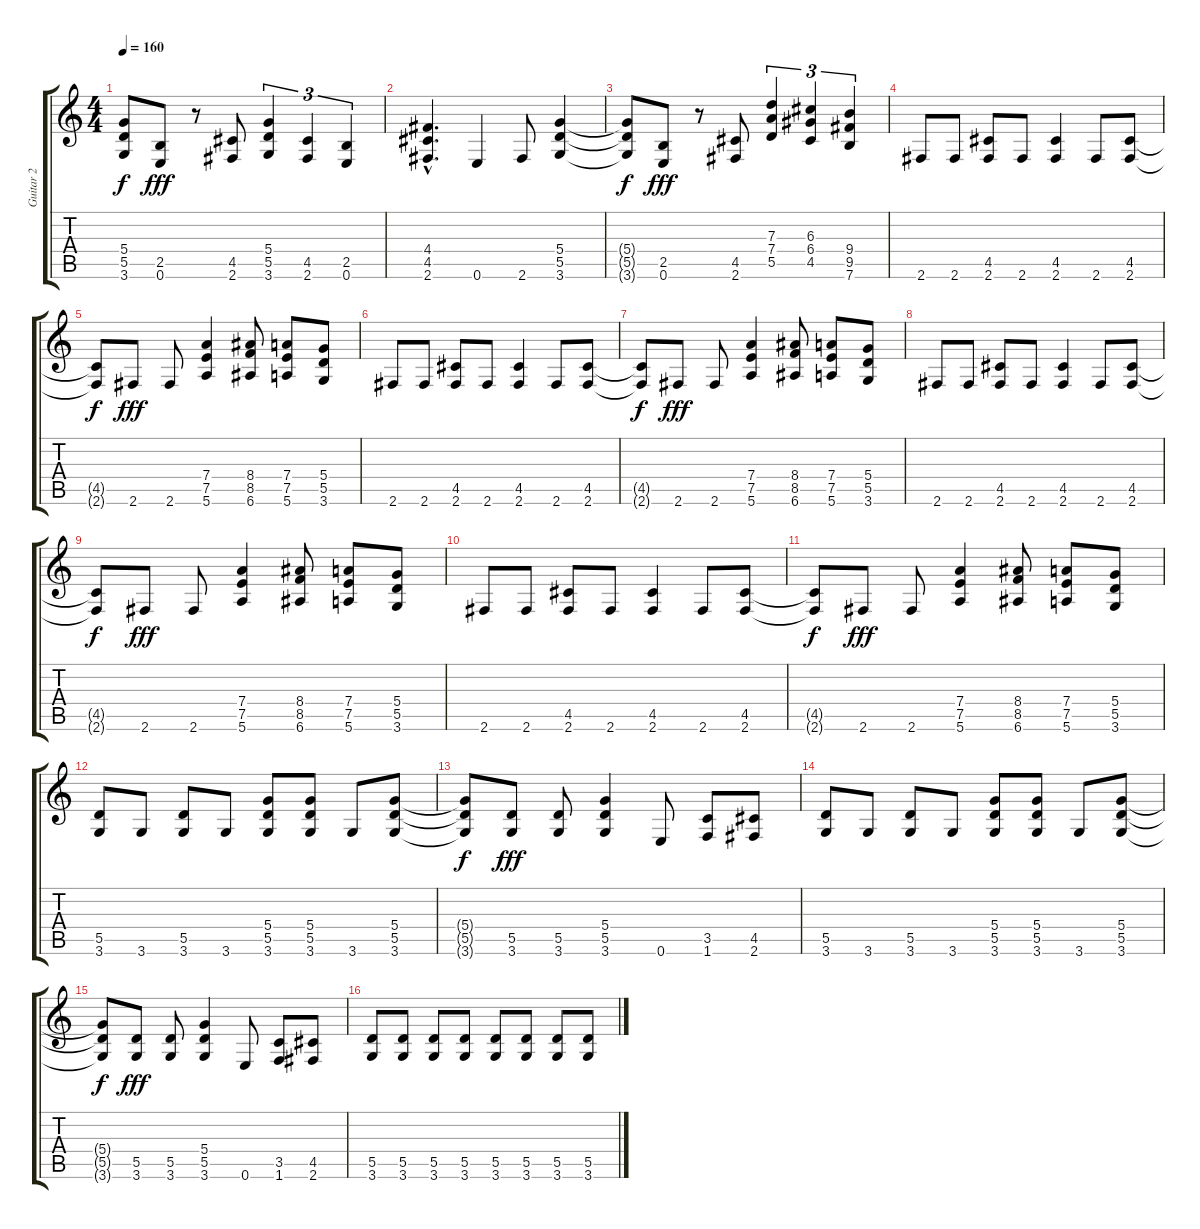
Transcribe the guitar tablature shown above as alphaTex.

\track ("Guitar 2            " "Guitar 2  ") {instrument distortionguitar}
\staff {score tabs}
\tuning (E4 B3 G3 D3 A2 E2) {hide}
\ts (4 4)
\tempo 160
\clef g2
\ks c
(5.4{t} 5.5{t} 3.6{t}).8{dy f} (2.5 0.6).8{dy fff} r.8 (4.5 2.6).8 (5.4 5.5 3.6).4{tu (3 2)} (4.5 2.6).4{tu (3 2)} (2.5 0.6).4{tu (3 2)} |
(4.4{hac} 4.5{hac} 2.6{hac}).4{d} 0.6.4 2.6.8 (5.4 5.5 3.6).4 |
(5.4{t} 5.5{t} 3.6{t}).8{dy f} (2.5 0.6).8{dy fff} r.8 (4.5 2.6).8 (7.3 7.4 5.5).4{tu (3 2)} (6.3 6.4 4.5).4{tu (3 2)} (9.4 9.5 7.6).4{tu (3 2)} |
2.6.8 2.6.8 (4.5 2.6).8 2.6.8 (4.5 2.6).4 2.6.8 (4.5 2.6).8 |
(4.5{t} 2.6{t}).8{dy f} 2.6.8{dy fff} 2.6.8 (7.4 7.5 5.6).4 (8.4 8.5 6.6).8 (7.4 7.5 5.6).8 (5.4 5.5 3.6).8 |
2.6.8 2.6.8 (4.5 2.6).8 2.6.8 (4.5 2.6).4 2.6.8 (4.5 2.6).8 |
(4.5{t} 2.6{t}).8{dy f} 2.6.8{dy fff} 2.6.8 (7.4 7.5 5.6).4 (8.4 8.5 6.6).8 (7.4 7.5 5.6).8 (5.4 5.5 3.6).8 |
2.6.8 2.6.8 (4.5 2.6).8 2.6.8 (4.5 2.6).4 2.6.8 (4.5 2.6).8 |
(4.5{t} 2.6{t}).8{dy f} 2.6.8{dy fff} 2.6.8 (7.4 7.5 5.6).4 (8.4 8.5 6.6).8 (7.4 7.5 5.6).8 (5.4 5.5 3.6).8 |
2.6.8 2.6.8 (4.5 2.6).8 2.6.8 (4.5 2.6).4 2.6.8 (4.5 2.6).8 |
(4.5{t} 2.6{t}).8{dy f} 2.6.8{dy fff} 2.6.8 (7.4 7.5 5.6).4 (8.4 8.5 6.6).8 (7.4 7.5 5.6).8 (5.4 5.5 3.6).8 |
(5.5 3.6).8 3.6.8 (5.5 3.6).8 3.6.8 (5.4 5.5 3.6).8 (5.4 5.5 3.6).8 3.6.8 (5.4 5.5 3.6).8 |
(5.4{t} 5.5{t} 3.6{t}).8{dy f} (5.5 3.6).8{dy fff} (5.5 3.6).8 (5.4 5.5 3.6).4 0.6.8 (3.5 1.6).8 (4.5 2.6).8 |
(5.5 3.6).8 3.6.8 (5.5 3.6).8 3.6.8 (5.4 5.5 3.6).8 (5.4 5.5 3.6).8 3.6.8 (5.4 5.5 3.6).8 |
(5.4{t} 5.5{t} 3.6{t}).8{dy f} (5.5 3.6).8{dy fff} (5.5 3.6).8 (5.4 5.5 3.6).4 0.6.8 (3.5 1.6).8 (4.5 2.6).8 |
(5.5 3.6).8 (5.5 3.6).8 (5.5 3.6).8 (5.5 3.6).8 (5.5 3.6).8 (5.5 3.6).8 (5.5 3.6).8 (5.5 3.6).8
